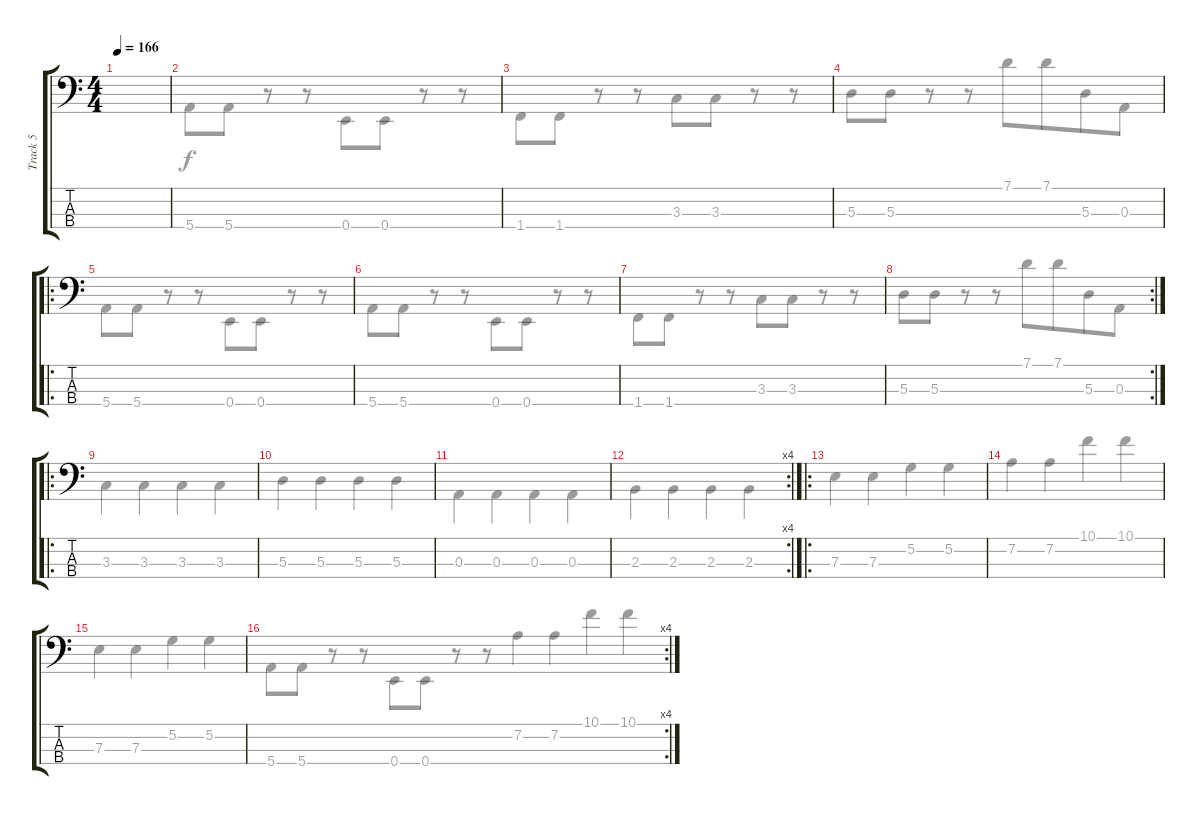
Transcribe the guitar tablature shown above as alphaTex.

\track ("Track 5" "Track 5") {instrument electricbassfinger}
\staff {score tabs}
\tuning (G2 D2 A1 E1) {hide}
\voice
\ts (4 4)
\tempo 166
\clef f4
\ks c
|
|
|
|
\ro
|
|
|
\rc 2
|
\ro
|
|
|
\rc 4
|
\ro
|
|
|
\rc 4
\voice
\clef f4
\ks c
5.4.8{dy f} 5.4.8 r.8 r.8 0.4.8 0.4.8 r.8 r.8 |
5.4.8 5.4.8 r.8 r.8 0.4.8 0.4.8 r.8 r.8 |
1.4.8 1.4.8 r.8 r.8 3.3.8 3.3.8 r.8 r.8 |
5.3.8 5.3.8 r.8 r.8 7.1.8 7.1.8{beam merge} 5.3.8 0.3.8 |
5.4.8 5.4.8 r.8 r.8 0.4.8 0.4.8 r.8 r.8 |
5.4.8 5.4.8 r.8 r.8 0.4.8 0.4.8 r.8 r.8 |
1.4.8 1.4.8 r.8 r.8 3.3.8 3.3.8 r.8 r.8 |
5.3.8 5.3.8 r.8 r.8 7.1.8 7.1.8{beam merge} 5.3.8 0.3.8 |
3.3.4 3.3.4 3.3.4 3.3.4 |
5.3.4 5.3.4 5.3.4 5.3.4 |
0.3.4 0.3.4 0.3.4 0.3.4 |
2.3.4 2.3.4 2.3.4 2.3.4 |
7.3.4 7.3.4 5.2.4 5.2.4 |
7.2.4 7.2.4 10.1.4 10.1.4 |
7.3.4 7.3.4 5.2.4 5.2.4 |
7.2.4 7.2.4 10.1.4 10.1.4
